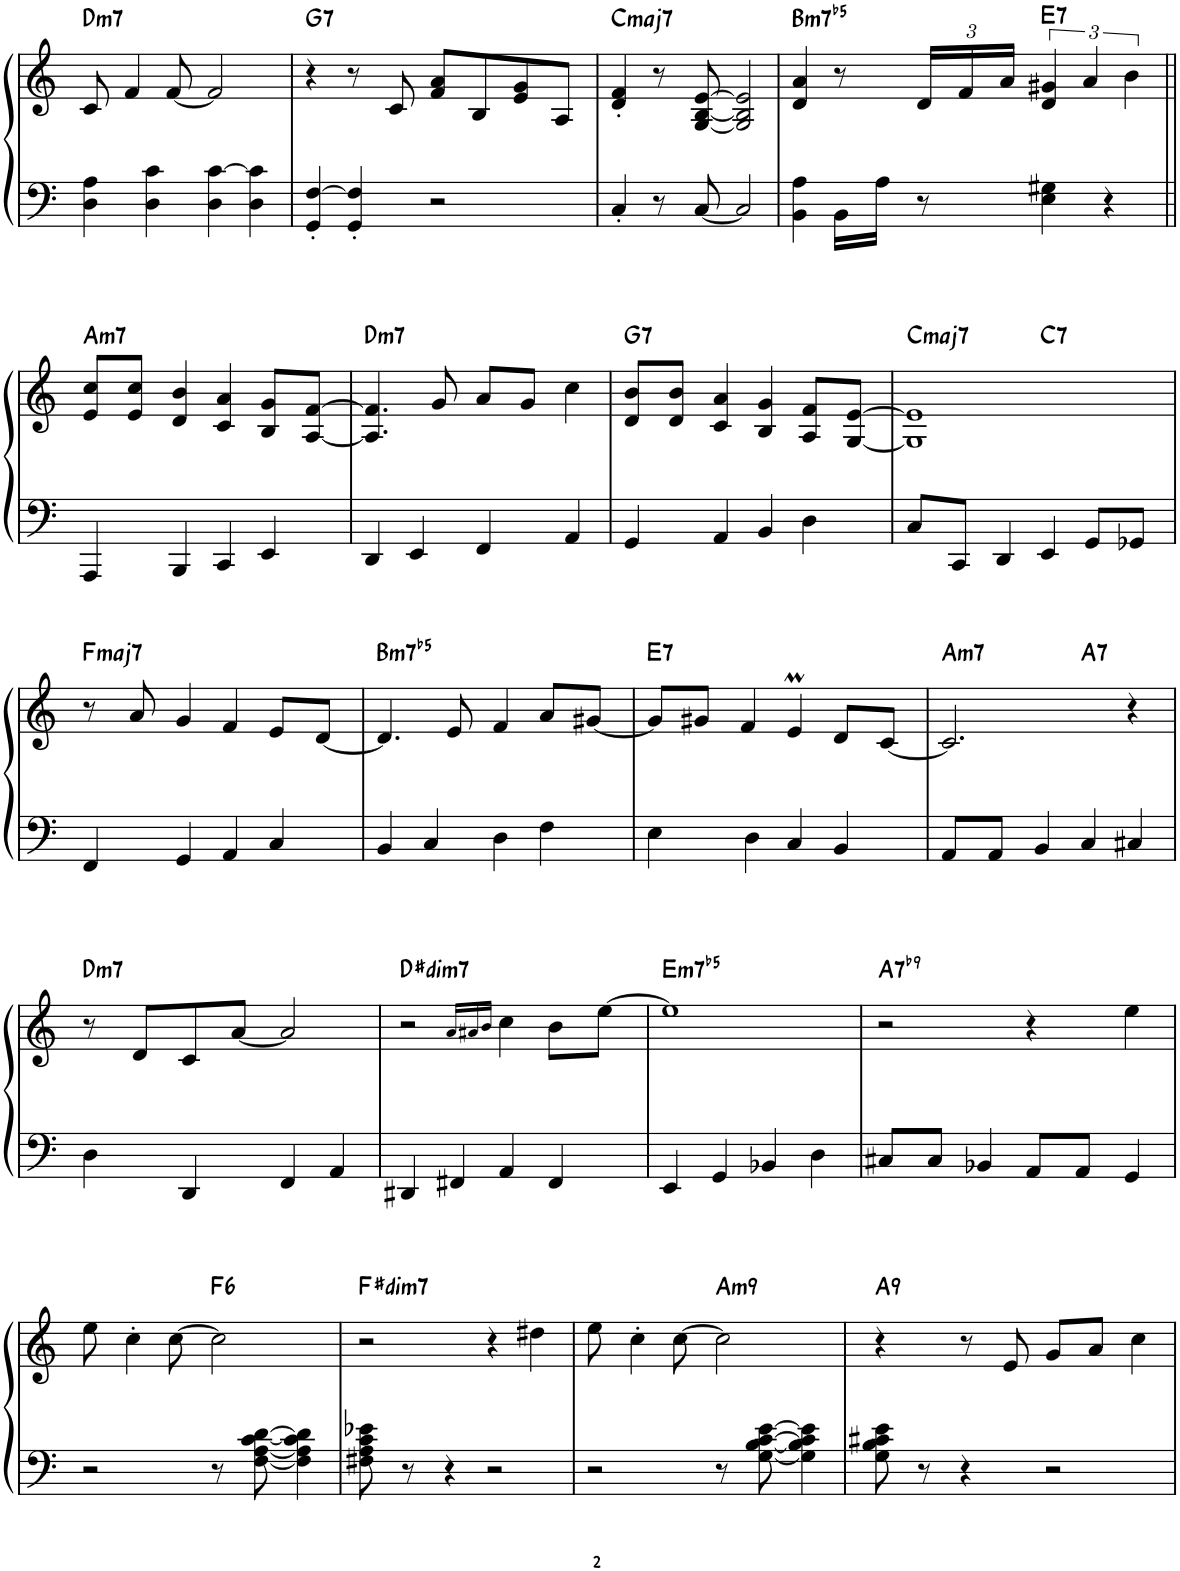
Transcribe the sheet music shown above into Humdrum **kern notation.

**kern	**kern	**harte
*part1	*part1	*part1
*staff2	*staff1	*
*I"Piano	*	*
*I'Pno.	*	*
!!LO:PB:g=z
*clefF4	*clefG2	*
*k[]	*k[]	*
*M4/4	*M4/4	*
=20	=20	=20
!	!	!LO:H:kt=m7
4D\ 4A\	8c/	D:min7
.	4f/	.
4D\ 4c\	.	.
.	[8f/	.
4D\ [4c\	2f/]	.
4D\ 4c\]	.	.
=21	=21	=21
!	!	!LO:H:kt=7
4GG/' [4F/'	4r	G:7
4GG/' 4F/]'	8r	.
.	8c/	.
2r	8f/ 8a/L	.
.	8B/	.
.	8e/ 8g/	.
.	8A/J	.
=22	=22	=22
!	!	!LO:H:kt=maj7
4C'/	4d/' 4f/'	C:maj7
8r	8r	.
[8C/	[8G/ [8B/ [8e/	.
2C/]	2G/] 2B/] 2e/]	.
=23	=23	=23
!	!	!LO:H:kt=m7b5
4BB\ 4A\	4d/ 4a/	B:hdim7
16BB\LL	8r	.
16A\JJ	.	.
*	*Xbrackettup	*
8r	24d/LL	.
.	24f/	.
.	24a/JJ	.
*	*brackettup	*
!	!	!LO:H:kt=7
4E\ 4G#X\	6d/ 6g#X/	E:7
.	6a/	.
4r	.	.
.	6b\	.
!!LO:LB:g=z
=24||	=24||	=24||
!	!	!LO:H:kt=m7
4AAA/	8e/ 8cc/L	A:min7
.	8e/ 8cc/J	.
4BBB/	4d/ 4b/	.
4CC/	4c/ 4a/	.
4EE/	8B/ 8g/L	.
.	[8A/ [8f/J	.
=25	=25	=25
!	!	!LO:H:kt=m7
4DD/	4.A/] 4.f/]	D:min7
4EE/	.	.
.	8g/	.
4FF/	8a/L	.
.	8g/J	.
4AA/	4cc\	.
=26	=26	=26
!	!	!LO:H:kt=7
4GG/	8d/ 8b/L	G:7
.	8d/ 8b/J	.
4AA/	4c/ 4a/	.
4BB/	4B/ 4g/	.
4D\	8A/ 8f/L	.
.	[8G/ [8e/J	.
=27	=27	=27
!	!	!LO:H:kt=maj7
*	*^	*
8C/L	1G] 1e]	2ryy	C:maj7
8CC/J	.	.	.
4DD/	.	.	.
!	!	!	!LO:H:kt=7
4EE/	.	2ryy	C:7
8GG/L	.	.	.
8GG-X/J	.	.	.
!!LO:LB:g=z
=28	=28	=28	=28
!	!	!	!LO:H:kt=maj7
*	*v	*v	*
4FF/	8r	F:maj7
.	8a/	.
4GG/	4g/	.
4AA/	4f/	.
4C/	8e/L	.
.	[8d/J	.
=29	=29	=29
!	!	!LO:H:kt=m7b5
4BB/	4.d/]	B:hdim7
4C/	.	.
.	8e/	.
4D\	4f/	.
4F\	8a/L	.
.	[8g#X/J	.
=30	=30	=30
!	!	!LO:H:kt=7
4E\	8g#/L]	E:7
.	8g#X/J	.
4E\	4f/	.
4C/	4em/	.
4BB/	8d/L	.
.	[8c/J	.
=31	=31	=31
!	!	!LO:H:kt=m7
*	*^	*
8AA/L	2.c/]	2ryy	A:min7
8AA/J	.	.	.
4BB/	.	.	.
!	!	!	!LO:H:kt=7
4C/	.	2ryy	A:7
4C#X/	4r	.	.
!!LO:LB:g=z
=32	=32	=32	=32
!	!	!	!LO:H:kt=m7
*	*v	*v	*
4D\	8r	D:min7
.	8d/L	.
4DD/	8c/	.
.	[8a/J	.
4FF/	2a/]	.
4AA/	.	.
=33	=33	=33
!	!	!LO:H:kt=dim7
4DD#X/	2r	D#:dim7
4FF#X/	.	.
.	16qa/LL	.
.	16qa#X/	.
.	16qb/JJ	.
4AA/	4cc\	.
4FF#/	8b\L	.
.	[8ee\J	.
=34	=34	=34
!	!	!LO:H:kt=m7b5
4EE/	1ee]	E:hdim7
4GG/	.	.
4BB-X/	.	.
4D\	.	.
=35	=35	=35
!	!	!LO:H:kt=7
8C#X/L	2r	A:7(b9)
8C#/J	.	.
4BB-X/	.	.
8AA/L	4r	.
8AA/J	.	.
4GG/	4ee\	.
!!LO:LB:g=z
=36	=36	=36
2r	8ee\	.
.	4cc'\	.
.	[8cc\	.
!	!	!LO:H:kt=6
8r	2cc\]	F:maj6
[8F\ [8A\ [8c\ [8d\	.	.
4F\] 4A\] 4c\] 4d\]	.	.
=37	=37	=37
!	!	!LO:H:kt=dim7
8F#X\ 8A\ 8c\ 8e-X\	2r	F#:dim7
8r	.	.
4r	.	.
2r	4r	.
.	4dd#X\	.
=38	=38	=38
2r	8ee\	.
.	4cc'\	.
.	[8cc\	.
!	!	!LO:H:kt=m9
8r	2cc\]	A:min9
[8G\ [8B\ [8c\ [8e\	.	.
4G\] 4B\] 4c\] 4e\]	.	.
=39	=39	=39
!	!	!LO:H:kt=9
8G\ 8B\ 8c#X\ 8e\	4r	A:9
8r	.	.
4r	8r	.
.	8e/	.
2r	8g/L	.
.	8a/J	.
.	4cc\	.
=	=	=
*-	*-	*-
